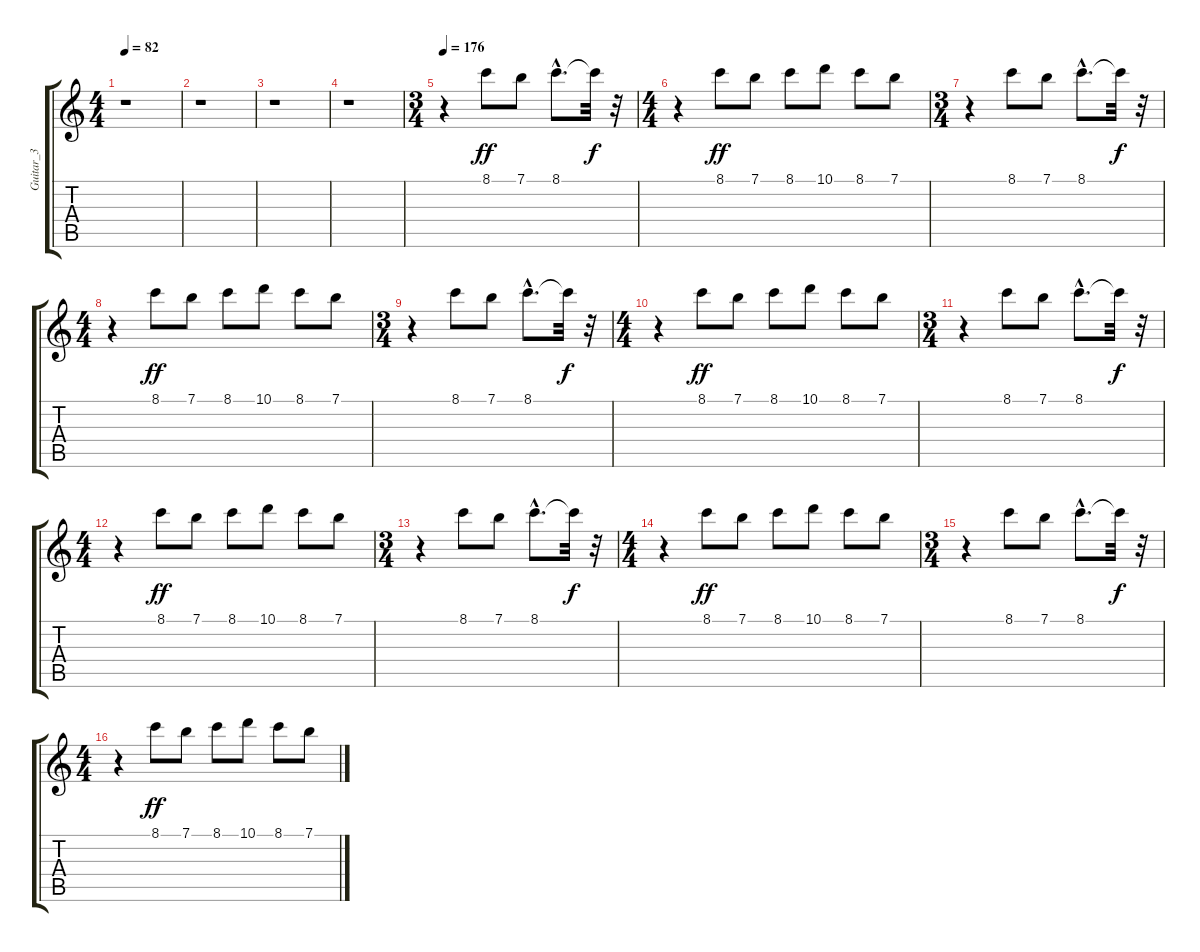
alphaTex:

\track ("Guitar_3" "Guitar_3") {instrument distortionguitar}
\staff {score tabs}
\tuning (E4 B3 G3 D3 A2 E2) {hide}
\ts (4 4)
\tempo 82
\clef g2
\ks c
r.1{dy ff} |
r.1 |
r.1 |
r.1 |
\ts (3 4)
\tempo 176
r.4 8.1.8 7.1.8 8.1{hac}.8{d} 8.1{t}.32{dy f} r.32 |
\ts (4 4)
r.4 8.1.8{dy ff} 7.1.8 8.1.8 10.1.8 8.1.8 7.1.8 |
\ts (3 4)
r.4 8.1.8 7.1.8 8.1{hac}.8{d} 8.1{t}.32{dy f} r.32 |
\ts (4 4)
r.4 8.1.8{dy ff} 7.1.8 8.1.8 10.1.8 8.1.8 7.1.8 |
\ts (3 4)
r.4 8.1.8 7.1.8 8.1{hac}.8{d} 8.1{t}.32{dy f} r.32 |
\ts (4 4)
r.4 8.1.8{dy ff} 7.1.8 8.1.8 10.1.8 8.1.8 7.1.8 |
\ts (3 4)
r.4 8.1.8 7.1.8 8.1{hac}.8{d} 8.1{t}.32{dy f} r.32 |
\ts (4 4)
r.4 8.1.8{dy ff} 7.1.8 8.1.8 10.1.8 8.1.8 7.1.8 |
\ts (3 4)
r.4 8.1.8 7.1.8 8.1{hac}.8{d} 8.1{t}.32{dy f} r.32 |
\ts (4 4)
r.4 8.1.8{dy ff} 7.1.8 8.1.8 10.1.8 8.1.8 7.1.8 |
\ts (3 4)
r.4 8.1.8 7.1.8 8.1{hac}.8{d} 8.1{t}.32{dy f} r.32 |
\ts (4 4)
r.4 8.1.8{dy ff} 7.1.8 8.1.8 10.1.8 8.1.8 7.1.8
